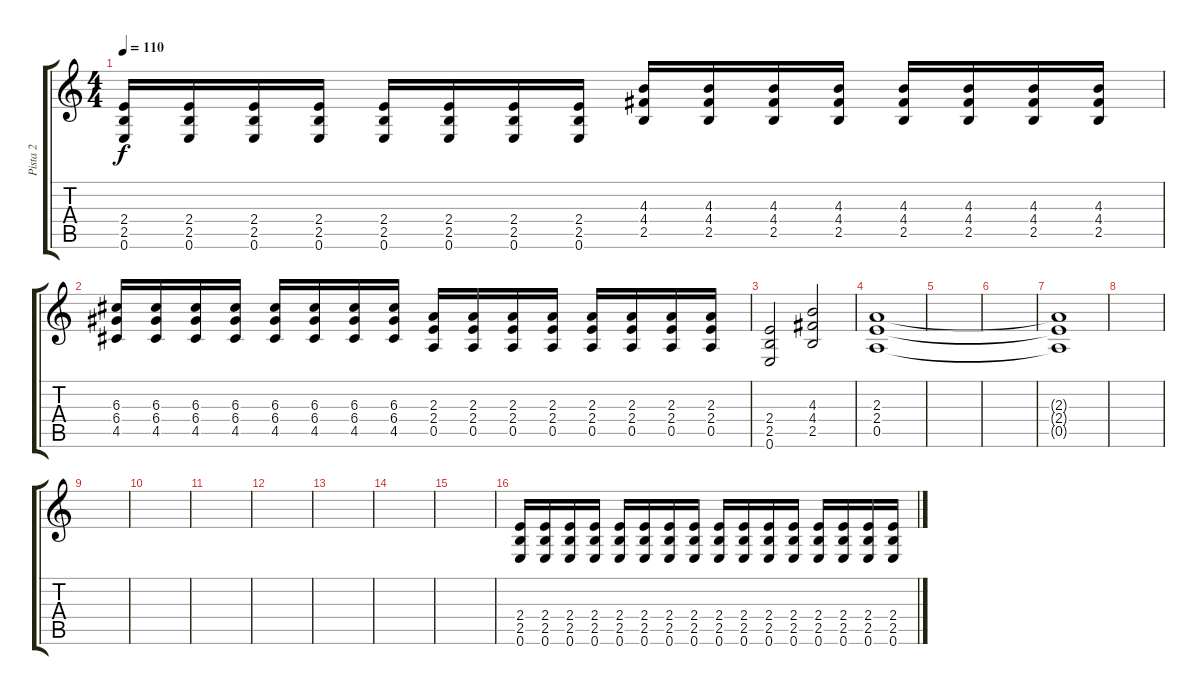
\track ("Pista 2" "Pista 2") {instrument distortionguitar}
\staff {score tabs}
\tuning (E4 B3 G3 D3 A2 E2) {hide}
\ts (4 4)
\tempo 110
\clef g2
\ks c
(2.4 2.5 0.6).16{dy f} (2.4 2.5 0.6).16 (2.4 2.5 0.6).16 (2.4 2.5 0.6).16 (2.4 2.5 0.6).16 (2.4 2.5 0.6).16 (2.4 2.5 0.6).16 (2.4 2.5 0.6).16 (4.3 4.4 2.5).16 (4.3 4.4 2.5).16 (4.3 4.4 2.5).16 (4.3 4.4 2.5).16 (4.3 4.4 2.5).16 (4.3 4.4 2.5).16 (4.3 4.4 2.5).16 (4.3 4.4 2.5).16 |
(6.3 6.4 4.5).16 (6.3 6.4 4.5).16 (6.3 6.4 4.5).16 (6.3 6.4 4.5).16 (6.3 6.4 4.5).16 (6.3 6.4 4.5).16 (6.3 6.4 4.5).16 (6.3 6.4 4.5).16 (2.3 2.4 0.5).16 (2.3 2.4 0.5).16 (2.3 2.4 0.5).16 (2.3 2.4 0.5).16 (2.3 2.4 0.5).16 (2.3 2.4 0.5).16 (2.3 2.4 0.5).16 (2.3 2.4 0.5).16 |
(2.4 2.5 0.6).2 (4.3 4.4 2.5).2 |
(2.3 2.4 0.5).1 |
|
|
(2.3{t} 2.4{t} 0.5{t}).1 |
|
|
|
|
|
|
|
|
(2.4 2.5 0.6).16{instrument overdrivenguitar} (2.4 2.5 0.6).16 (2.4 2.5 0.6).16 (2.4 2.5 0.6).16 (2.4 2.5 0.6).16 (2.4 2.5 0.6).16 (2.4 2.5 0.6).16 (2.4 2.5 0.6).16 (2.4 2.5 0.6).16 (2.4 2.5 0.6).16 (2.4 2.5 0.6).16 (2.4 2.5 0.6).16 (2.4 2.5 0.6).16 (2.4 2.5 0.6).16 (2.4 2.5 0.6).16 (2.4 2.5 0.6).16
